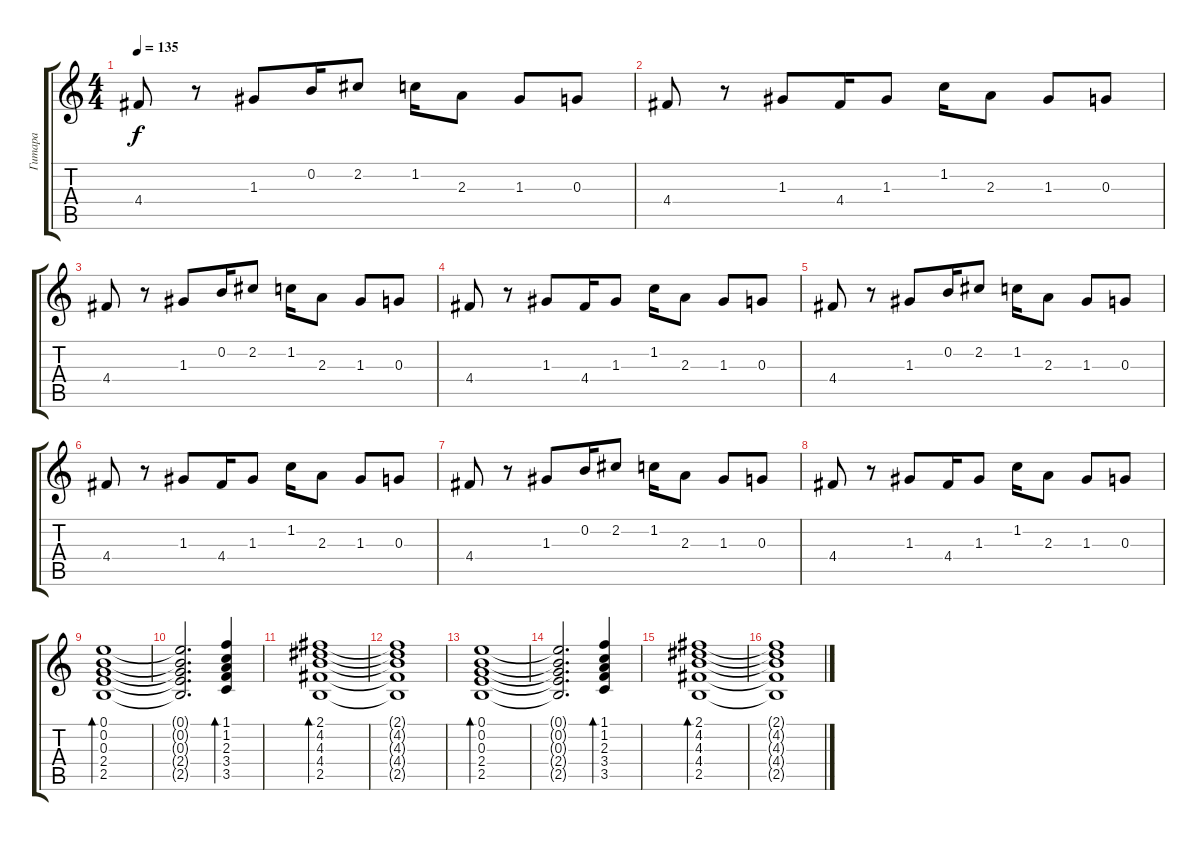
\track ("Гитара" "Гитара") {instrument electricguitarclean}
\staff {score tabs}
\tuning (E4 B3 G3 D3 A2 E2) {hide}
\ts (4 4)
\tempo 135
\clef g2
\ks c
4.4.8{dy f instrument electricguitarmuted} r.8 1.3.8 0.2.16 2.2.8 1.2.16 2.3.8 1.3.8 0.3.8 |
4.4.8 r.8 1.3.8 4.4.16 1.3.8 1.2.16 2.3.8 1.3.8 0.3.8 |
4.4.8 r.8 1.3.8 0.2.16 2.2.8 1.2.16 2.3.8 1.3.8 0.3.8 |
4.4.8 r.8 1.3.8 4.4.16 1.3.8 1.2.16 2.3.8 1.3.8 0.3.8 |
4.4.8 r.8 1.3.8 0.2.16 2.2.8 1.2.16 2.3.8 1.3.8 0.3.8 |
4.4.8 r.8 1.3.8 4.4.16 1.3.8 1.2.16 2.3.8 1.3.8 0.3.8 |
4.4.8 r.8 1.3.8 0.2.16 2.2.8 1.2.16 2.3.8 1.3.8 0.3.8 |
4.4.8 r.8 1.3.8 4.4.16 1.3.8 1.2.16 2.3.8 1.3.8 0.3.8 |
(0.1 0.2 0.3 2.4 2.5).1{bd 240 instrument electricguitarclean} |
(0.1{t} 0.2{t} 0.3{t} 2.4{t} 2.5{t}).2{d} (1.1 1.2 2.3 3.4 3.5).4{bd 240} |
(2.1 4.2 4.3 4.4 2.5).1{bd 240} |
(2.1{t} 4.2{t} 4.3{t} 4.4{t} 2.5{t}).1 |
(0.1 0.2 0.3 2.4 2.5).1{bd 240} |
(0.1{t} 0.2{t} 0.3{t} 2.4{t} 2.5{t}).2{d} (1.1 1.2 2.3 3.4 3.5).4{bd 240} |
(2.1 4.2 4.3 4.4 2.5).1{bd 240} |
(2.1{t} 4.2{t} 4.3{t} 4.4{t} 2.5{t}).1
